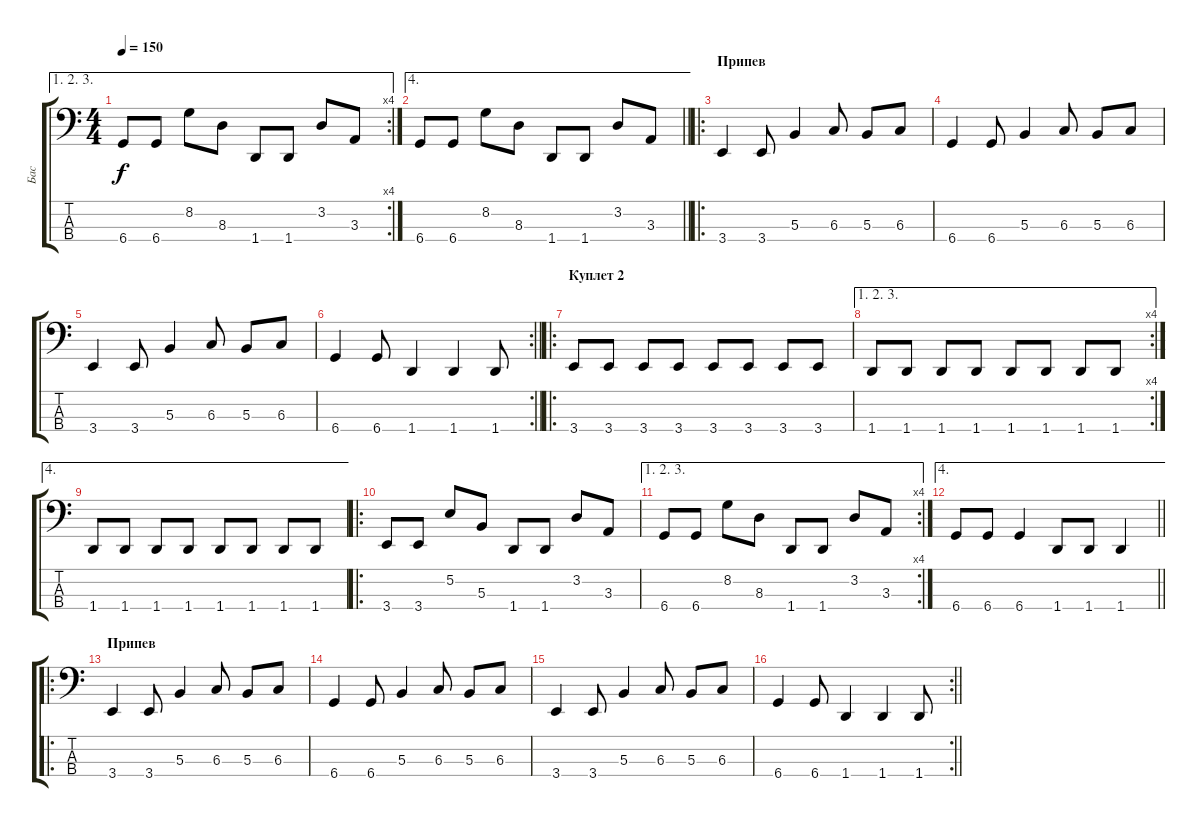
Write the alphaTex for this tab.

\track ("Бас" "Бас") {instrument slapbass1}
\staff {score tabs}
\tuning (E2 B1 Gb1 Db1) {hide}
\ae (1 2 3)
\rc 4
\ts (4 4)
\tempo 150
\clef f4
\ks c
6.4.8{dy f} 6.4.8 8.2.8 8.3.8 1.4.8 1.4.8 3.2.8 3.3.8 |
\ae 4
\barLineRight lightlight
6.4.8 6.4.8 8.2.8 8.3.8 1.4.8 1.4.8 3.2.8 3.3.8 |
\ro
\section ("" "Припев")
3.4.4{volume 13} 3.4.8 5.3.4 6.3.8 5.3.8 6.3.8 |
6.4.4 6.4.8 5.3.4 6.3.8 5.3.8 6.3.8 |
3.4.4 3.4.8 5.3.4 6.3.8 5.3.8 6.3.8 |
\rc 2
\barLineRight lightlight
6.4.4 6.4.8 1.4.4 1.4.4 1.4.8 |
\ro
\section ("" "Куплет 2")
3.4.8 3.4.8 3.4.8 3.4.8 3.4.8 3.4.8 3.4.8 3.4.8 |
\ae (1 2 3)
\rc 4
1.4.8 1.4.8 1.4.8 1.4.8 1.4.8 1.4.8 1.4.8 1.4.8 |
\ae 4
1.4.8 1.4.8 1.4.8 1.4.8 1.4.8 1.4.8 1.4.8 1.4.8 |
\ro
3.4.8{volume 16} 3.4.8 5.2.8 5.3.8 1.4.8 1.4.8 3.2.8 3.3.8 |
\ae (1 2 3)
\rc 4
6.4.8 6.4.8 8.2.8 8.3.8 1.4.8 1.4.8 3.2.8 3.3.8 |
\ae 4
\barLineRight lightlight
6.4.8{volume 13} 6.4.8 6.4.4 1.4.8 1.4.8 1.4.4 |
\ro
\section ("" "Припев")
3.4.4 3.4.8 5.3.4 6.3.8 5.3.8 6.3.8 |
6.4.4 6.4.8 5.3.4 6.3.8 5.3.8 6.3.8 |
3.4.4 3.4.8 5.3.4 6.3.8 5.3.8 6.3.8 |
\rc 2
\barLineRight lightlight
6.4.4 6.4.8 1.4.4 1.4.4 1.4.8
